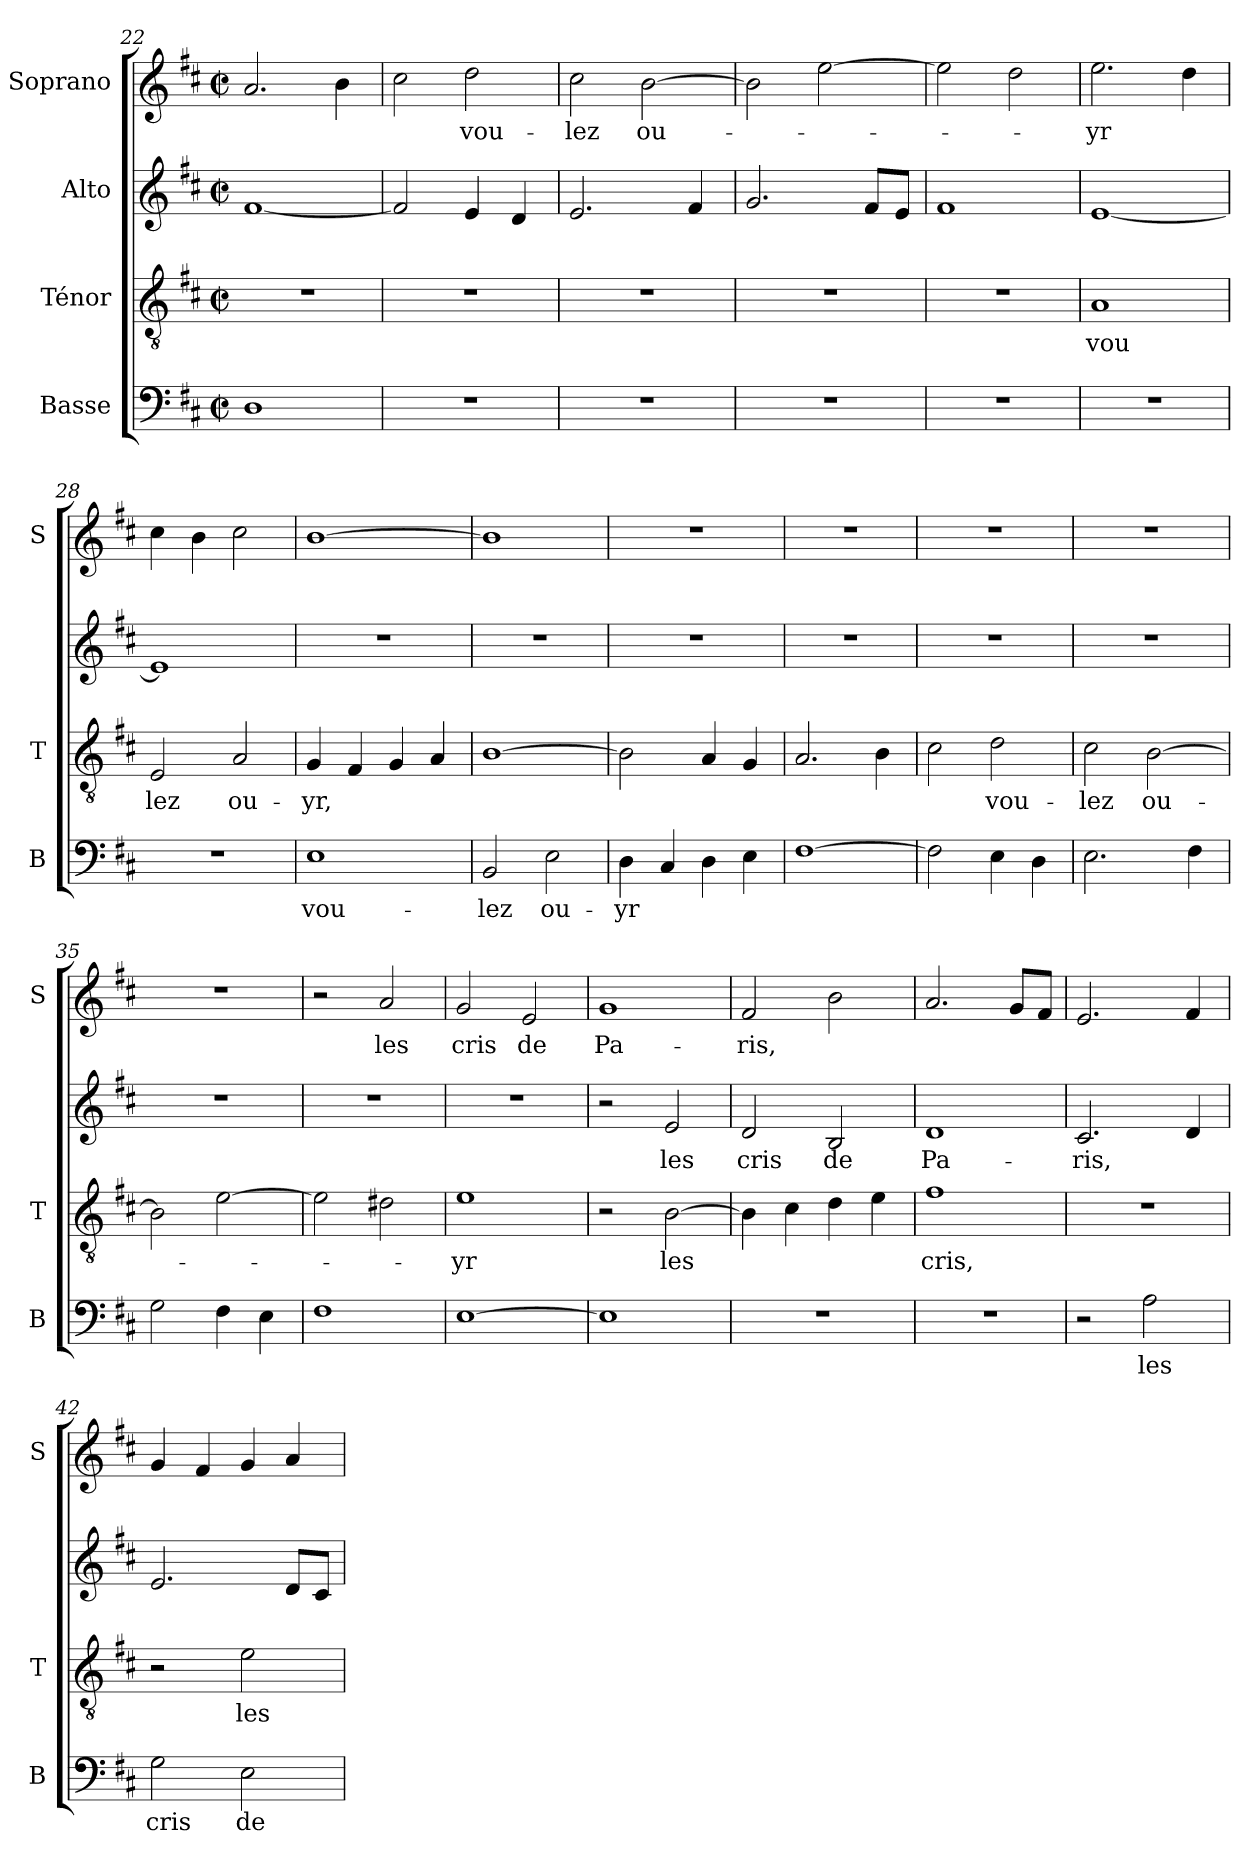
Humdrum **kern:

**kern	**text	**kern	**text	**kern	**text	**kern	**text
*part4	*part4	*part3	*part3	*part2	*part2	*part1	*part1
*staff4	*staff4	*staff3	*staff3	*staff2	*staff2	*staff1	*staff1
*I"Basse	*	*I"Ténor	*	*I"Alto	*	*I"Soprano	*
*I'B	*	*I'T	*	*	*	*I'S	*
*clefF4	*	*clefGv2	*	*clefG2	*	*clefG2	*
*k[f#c#]	*	*k[f#c#]	*	*k[f#c#]	*	*k[f#c#]	*
*M4/4	*	*M4/4	*	*M4/4	*	*M4/4	*
*met(c|)	*	*met(c|)	*	*met(c|)	*	*met(c|)	*
=22	=22	=22	=22	=22	=22	=22	=22
1D	.	1r	.	[1f#	.	2.a/	.
.	.	.	.	.	.	4b\	.
=23	=23	=23	=23	=23	=23	=23	=23
1r	.	1r	.	2f#/]	.	2cc#\	.
!	!	!	!	!	!	!	!LO:LY:b
.	.	.	.	4e/	.	2dd\	vou-
.	.	.	.	4d/	.	.	.
=24	=24	=24	=24	=24	=24	=24	=24
!	!	!	!	!	!	!	!LO:LY:b
1r	.	1r	.	2.e/	.	2cc#\	-lez
!	!	!	!	!	!	!	!LO:LY:b
.	.	.	.	.	.	[2b\	ou-
.	.	.	.	4f#/	.	.	.
=25	=25	=25	=25	=25	=25	=25	=25
1r	.	1r	.	2.g/	.	2b\]	.
.	.	.	.	.	.	[2ee\	.
.	.	.	.	8f#/L	.	.	.
.	.	.	.	8e/J	.	.	.
=26	=26	=26	=26	=26	=26	=26	=26
1r	.	1r	.	1f#	.	2ee\]	.
.	.	.	.	.	.	2dd\	.
=27	=27	=27	=27	=27	=27	=27	=27
!	!	!	!LO:LY:b	!	!	!	!LO:LY:b
1r	.	1A	vou	[1e	.	2.ee\	-yr
.	.	.	.	.	.	4dd\	.
!!LO:LB:g=z
=28	=28	=28	=28	=28	=28	=28	=28
!	!	!	!LO:LY:b	!	!	!	!
1r	.	2E/	lez	1e]	.	4cc#\	.
.	.	.	.	.	.	4b\	.
!	!	!	!LO:LY:b	!	!	!	!
.	.	2A/	ou-	.	.	2cc#\	.
=29	=29	=29	=29	=29	=29	=29	=29
!	!LO:LY:b	!	!LO:LY:b	!	!	!	!
1E	vou-	4G/	-yr,	1r	.	[1b	.
.	.	4F#/	.	.	.	.	.
.	.	4G/	.	.	.	.	.
.	.	4A/	.	.	.	.	.
=30	=30	=30	=30	=30	=30	=30	=30
!	!LO:LY:b	!	!	!	!	!	!
2BB/	-lez	[1B	.	1r	.	1b]	.
!	!LO:LY:b	!	!	!	!	!	!
2E\	ou-	.	.	.	.	.	.
=31	=31	=31	=31	=31	=31	=31	=31
!	!LO:LY:b	!	!	!	!	!	!
4D\	-yr	2B\]	.	1r	.	1r	.
4C#/	.	.	.	.	.	.	.
4D\	.	4A/	.	.	.	.	.
4E\	.	4G/	.	.	.	.	.
=32	=32	=32	=32	=32	=32	=32	=32
[1F#	.	2.A/	.	1r	.	1r	.
.	.	4B\	.	.	.	.	.
=33	=33	=33	=33	=33	=33	=33	=33
2F#\]	.	2c#\	.	1r	.	1r	.
!	!	!	!LO:LY:b	!	!	!	!
4E\	.	2d\	vou-	.	.	.	.
4D\	.	.	.	.	.	.	.
=34	=34	=34	=34	=34	=34	=34	=34
!	!	!	!LO:LY:b	!	!	!	!
2.E\	.	2c#\	-lez	1r	.	1r	.
!	!	!	!LO:LY:b	!	!	!	!
.	.	[2B\	ou-	.	.	.	.
4F#\	.	.	.	.	.	.	.
=35	=35	=35	=35	=35	=35	=35	=35
2G\	.	2B\]	.	1r	.	1r	.
4F#\	.	[2e\	.	.	.	.	.
4E\	.	.	.	.	.	.	.
=36	=36	=36	=36	=36	=36	=36	=36
1F#	.	2e\]	.	1r	.	2r	.
!	!	!	!	!	!	!	!LO:LY:b
.	.	2d#i\	.	.	.	2a/	les
=37	=37	=37	=37	=37	=37	=37	=37
!	!	!	!LO:LY:b	!	!	!	!LO:LY:b
[1E	.	1e	-yr	1r	.	2g/	cris
!	!	!	!	!	!	!	!LO:LY:b
.	.	.	.	.	.	2e/	de
=38	=38	=38	=38	=38	=38	=38	=38
!	!	!	!	!	!	!	!LO:LY:b
1E]	.	2r	.	2r	.	1g	Pa-
!	!	!	!LO:LY:b	!	!LO:LY:b	!	!
.	.	[2B\	les	2e/	les	.	.
=39	=39	=39	=39	=39	=39	=39	=39
!	!	!	!	!	!LO:LY:b	!	!LO:LY:b
1r	.	4B\]	.	2d/	cris	2f#/	-ris,
.	.	4c#\	.	.	.	.	.
!	!	!	!	!	!LO:LY:b	!	!
.	.	4d\	.	2B/	de	2b\	.
.	.	4e\	.	.	.	.	.
=40	=40	=40	=40	=40	=40	=40	=40
!	!	!	!LO:LY:b	!	!LO:LY:b	!	!
1r	.	1f#	cris,	1d	Pa-	2.a/	.
.	.	.	.	.	.	8g/L	.
.	.	.	.	.	.	8f#/J	.
!!LO:PB:g=z
=41	=41	=41	=41	=41	=41	=41	=41
!	!	!	!	!	!LO:LY:b	!	!
2r	.	1r	.	2.c#/	-ris,	2.e/	.
!	!LO:LY:b	!	!	!	!	!	!
2A\	les	.	.	.	.	.	.
.	.	.	.	4d/	.	4f#/	.
=42	=42	=42	=42	=42	=42	=42	=42
!	!LO:LY:b	!	!	!	!	!	!
2G\	cris	2r	.	2.e/	.	4g/	.
.	.	.	.	.	.	4f#/	.
!	!LO:LY:b	!	!LO:LY:b	!	!	!	!
2E\	de	2e\	les	.	.	4g/	.
.	.	.	.	8d/L	.	4a/	.
.	.	.	.	8c#/J	.	.	.
=	=	=	=	=	=	=	=
*-	*-	*-	*-	*-	*-	*-	*-
